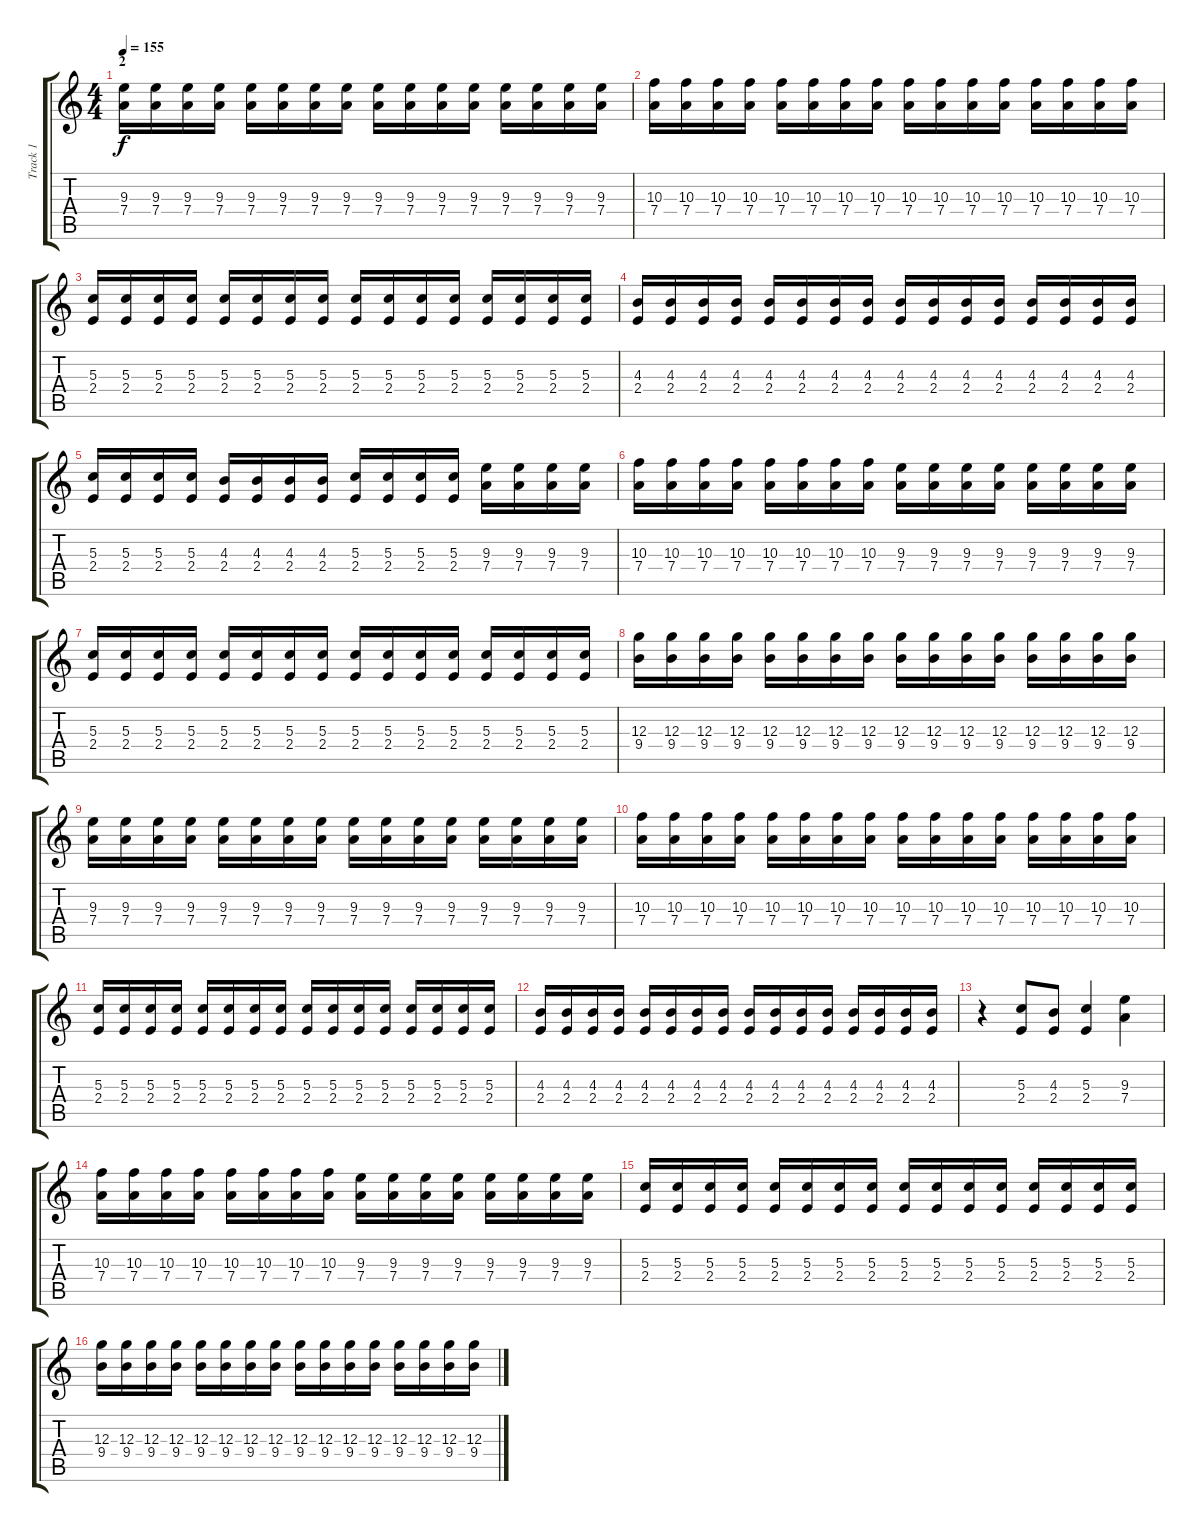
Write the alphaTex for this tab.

\track ("Track 1" "Track 1") {instrument distortionguitar}
\staff {score tabs}
\tuning (E4 B3 G3 D3 A2 E2) {hide}
\ts (4 4)
\section ("" "2")
\tempo 155
\clef g2
\ks c
(9.3 7.4).16{dy f} (9.3 7.4).16 (9.3 7.4).16 (9.3 7.4).16 (9.3 7.4).16 (9.3 7.4).16 (9.3 7.4).16 (9.3 7.4).16 (9.3 7.4).16 (9.3 7.4).16 (9.3 7.4).16 (9.3 7.4).16 (9.3 7.4).16 (9.3 7.4).16 (9.3 7.4).16 (9.3 7.4).16 |
(10.3 7.4).16 (10.3 7.4).16 (10.3 7.4).16 (10.3 7.4).16 (10.3 7.4).16 (10.3 7.4).16 (10.3 7.4).16 (10.3 7.4).16 (10.3 7.4).16 (10.3 7.4).16 (10.3 7.4).16 (10.3 7.4).16 (10.3 7.4).16 (10.3 7.4).16 (10.3 7.4).16 (10.3 7.4).16 |
(5.3 2.4).16 (5.3 2.4).16 (5.3 2.4).16 (5.3 2.4).16 (5.3 2.4).16 (5.3 2.4).16 (5.3 2.4).16 (5.3 2.4).16 (5.3 2.4).16 (5.3 2.4).16 (5.3 2.4).16 (5.3 2.4).16 (5.3 2.4).16 (5.3 2.4).16 (5.3 2.4).16 (5.3 2.4).16 |
(4.3 2.4).16 (4.3 2.4).16 (4.3 2.4).16 (4.3 2.4).16 (4.3 2.4).16 (4.3 2.4).16 (4.3 2.4).16 (4.3 2.4).16 (4.3 2.4).16 (4.3 2.4).16 (4.3 2.4).16 (4.3 2.4).16 (4.3 2.4).16 (4.3 2.4).16 (4.3 2.4).16 (4.3 2.4).16 |
(5.3 2.4).16 (5.3 2.4).16 (5.3 2.4).16 (5.3 2.4).16 (4.3 2.4).16 (4.3 2.4).16 (4.3 2.4).16 (4.3 2.4).16 (5.3 2.4).16 (5.3 2.4).16 (5.3 2.4).16 (5.3 2.4).16 (9.3 7.4).16 (9.3 7.4).16 (9.3 7.4).16 (9.3 7.4).16 |
(10.3 7.4).16 (10.3 7.4).16 (10.3 7.4).16 (10.3 7.4).16 (10.3 7.4).16 (10.3 7.4).16 (10.3 7.4).16 (10.3 7.4).16 (9.3 7.4).16 (9.3 7.4).16 (9.3 7.4).16 (9.3 7.4).16 (9.3 7.4).16 (9.3 7.4).16 (9.3 7.4).16 (9.3 7.4).16 |
(5.3 2.4).16 (5.3 2.4).16 (5.3 2.4).16 (5.3 2.4).16 (5.3 2.4).16 (5.3 2.4).16 (5.3 2.4).16 (5.3 2.4).16 (5.3 2.4).16 (5.3 2.4).16 (5.3 2.4).16 (5.3 2.4).16 (5.3 2.4).16 (5.3 2.4).16 (5.3 2.4).16 (5.3 2.4).16 |
(12.3 9.4).16 (12.3 9.4).16 (12.3 9.4).16 (12.3 9.4).16 (12.3 9.4).16 (12.3 9.4).16 (12.3 9.4).16 (12.3 9.4).16 (12.3 9.4).16 (12.3 9.4).16 (12.3 9.4).16 (12.3 9.4).16 (12.3 9.4).16 (12.3 9.4).16 (12.3 9.4).16 (12.3 9.4).16 |
(9.3 7.4).16 (9.3 7.4).16 (9.3 7.4).16 (9.3 7.4).16 (9.3 7.4).16 (9.3 7.4).16 (9.3 7.4).16 (9.3 7.4).16 (9.3 7.4).16 (9.3 7.4).16 (9.3 7.4).16 (9.3 7.4).16 (9.3 7.4).16 (9.3 7.4).16 (9.3 7.4).16 (9.3 7.4).16 |
(10.3 7.4).16 (10.3 7.4).16 (10.3 7.4).16 (10.3 7.4).16 (10.3 7.4).16 (10.3 7.4).16 (10.3 7.4).16 (10.3 7.4).16 (10.3 7.4).16 (10.3 7.4).16 (10.3 7.4).16 (10.3 7.4).16 (10.3 7.4).16 (10.3 7.4).16 (10.3 7.4).16 (10.3 7.4).16 |
(5.3 2.4).16 (5.3 2.4).16 (5.3 2.4).16 (5.3 2.4).16 (5.3 2.4).16 (5.3 2.4).16 (5.3 2.4).16 (5.3 2.4).16 (5.3 2.4).16 (5.3 2.4).16 (5.3 2.4).16 (5.3 2.4).16 (5.3 2.4).16 (5.3 2.4).16 (5.3 2.4).16 (5.3 2.4).16 |
(4.3 2.4).16 (4.3 2.4).16 (4.3 2.4).16 (4.3 2.4).16 (4.3 2.4).16 (4.3 2.4).16 (4.3 2.4).16 (4.3 2.4).16 (4.3 2.4).16 (4.3 2.4).16 (4.3 2.4).16 (4.3 2.4).16 (4.3 2.4).16 (4.3 2.4).16 (4.3 2.4).16 (4.3 2.4).16 |
r.4 (5.3 2.4).8 (4.3 2.4).8 (5.3 2.4).4 (9.3 7.4).4 |
(10.3 7.4).16 (10.3 7.4).16 (10.3 7.4).16 (10.3 7.4).16 (10.3 7.4).16 (10.3 7.4).16 (10.3 7.4).16 (10.3 7.4).16 (9.3 7.4).16 (9.3 7.4).16 (9.3 7.4).16 (9.3 7.4).16 (9.3 7.4).16 (9.3 7.4).16 (9.3 7.4).16 (9.3 7.4).16 |
(5.3 2.4).16 (5.3 2.4).16 (5.3 2.4).16 (5.3 2.4).16 (5.3 2.4).16 (5.3 2.4).16 (5.3 2.4).16 (5.3 2.4).16 (5.3 2.4).16 (5.3 2.4).16 (5.3 2.4).16 (5.3 2.4).16 (5.3 2.4).16 (5.3 2.4).16 (5.3 2.4).16 (5.3 2.4).16 |
(12.3 9.4).16 (12.3 9.4).16 (12.3 9.4).16 (12.3 9.4).16 (12.3 9.4).16 (12.3 9.4).16 (12.3 9.4).16 (12.3 9.4).16 (12.3 9.4).16 (12.3 9.4).16 (12.3 9.4).16 (12.3 9.4).16 (12.3 9.4).16 (12.3 9.4).16 (12.3 9.4).16 (12.3 9.4).16
